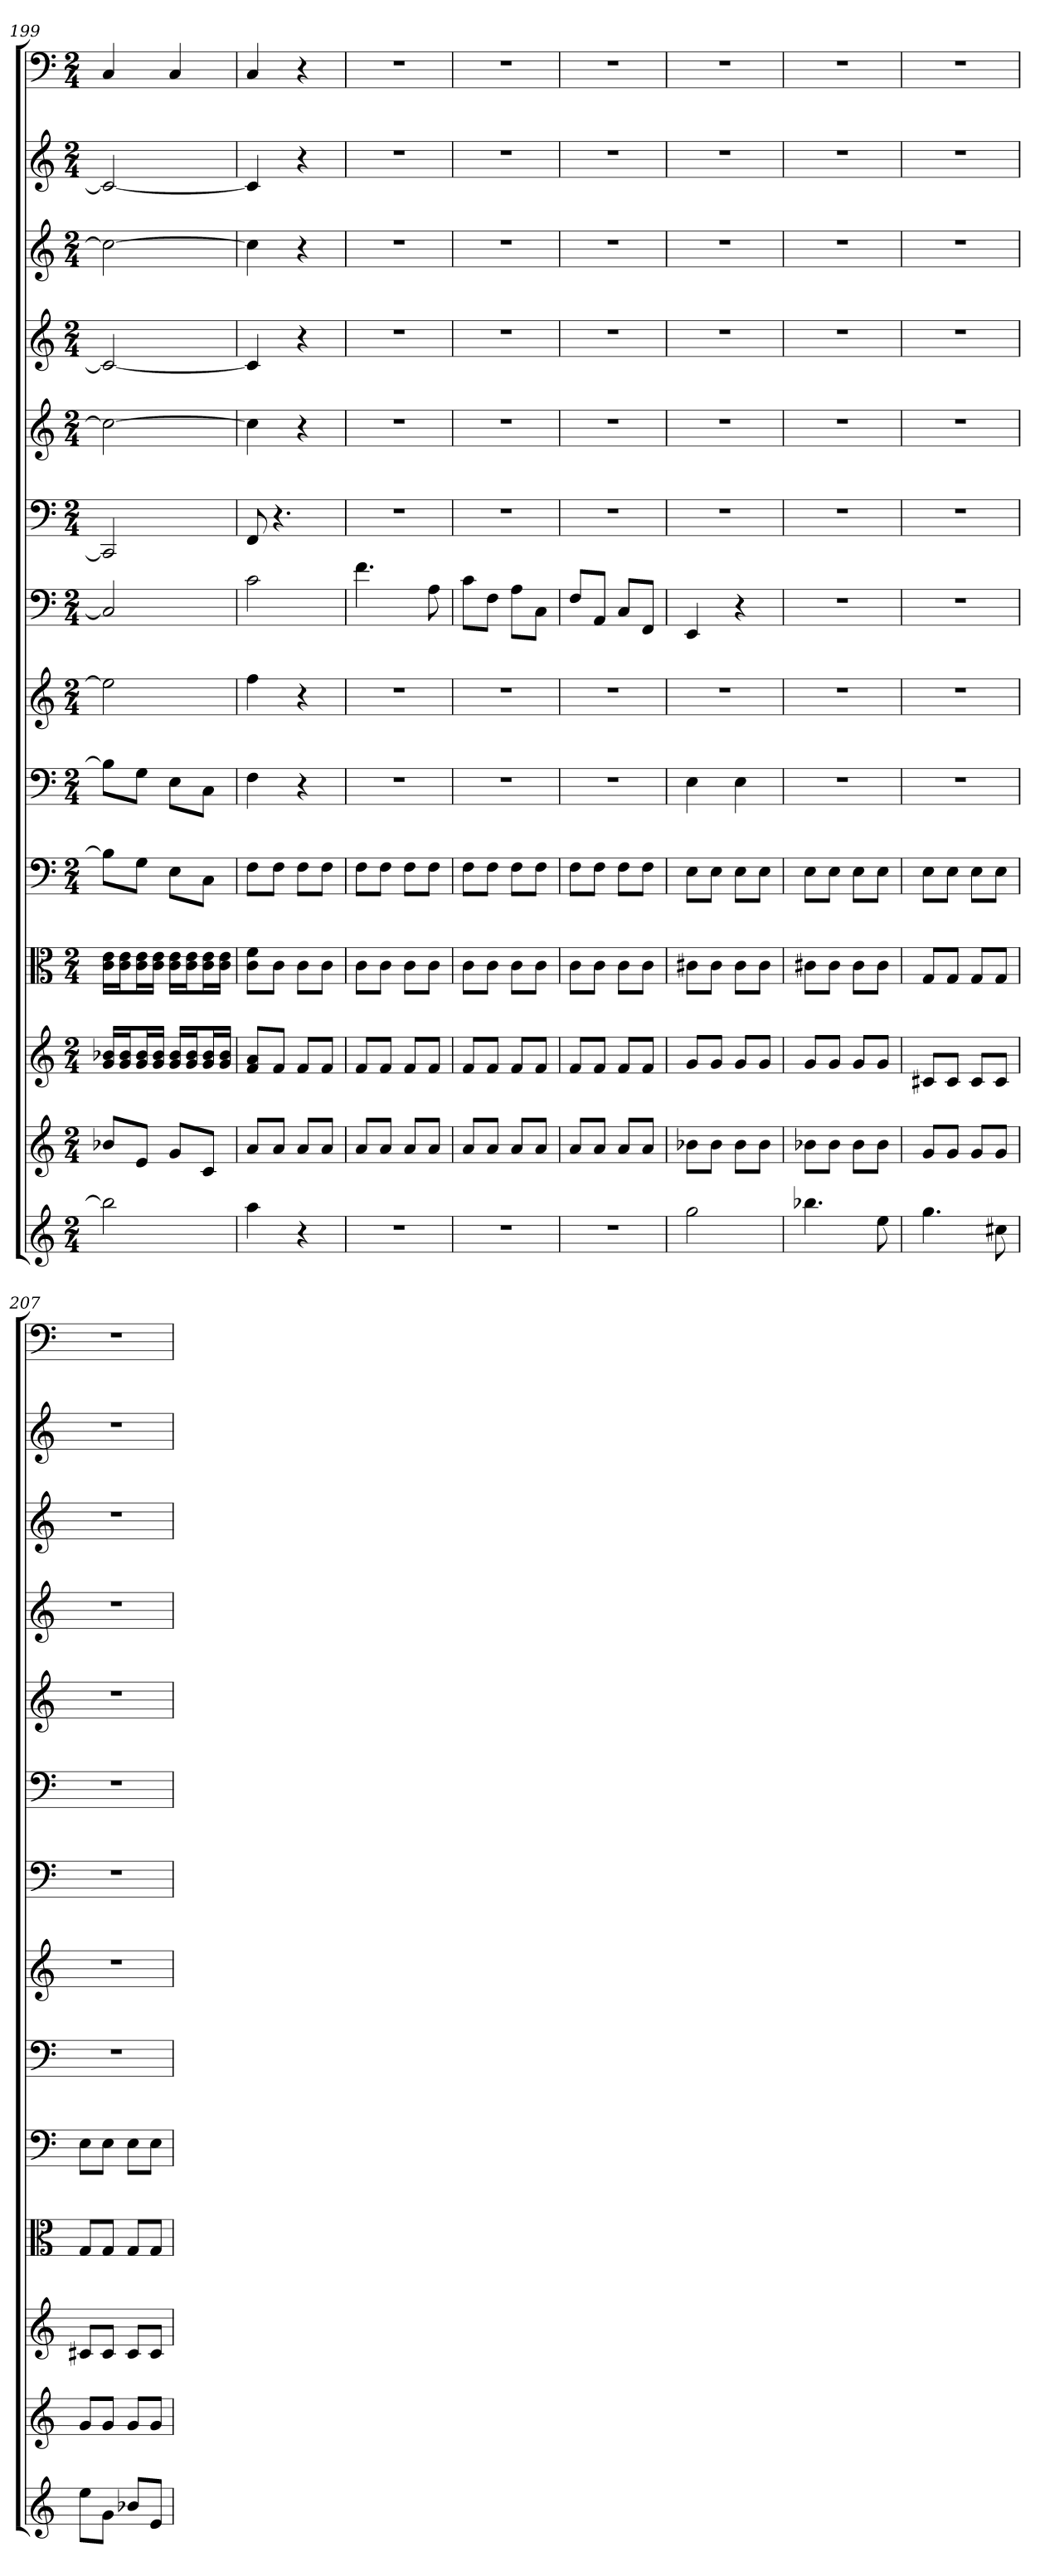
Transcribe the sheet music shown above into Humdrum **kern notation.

**kern	**kern	**kern	**kern	**kern	**kern	**kern	**kern	**kern	**kern	**kern	**kern	**kern	**kern
*part14	*part13	*part12	*part11	*part10	*part9	*part8	*part7	*part6	*part5	*part4	*part3	*part2	*part1
*staff14	*staff13	*staff12	*staff11	*staff10	*staff9	*staff8	*staff7	*staff6	*staff5	*staff4	*staff3	*staff2	*staff1
*	*	*	*clefC3	*clefF4	*clefF4	*	*clefF4	*clefF4	*	*	*	*	*clefF4
*k[]	*k[]	*k[]	*k[]	*k[]	*k[]	*k[]	*k[]	*k[]	*k[]	*k[]	*k[]	*k[]	*k[]
*C:	*C:	*C:	*C:	*C:	*C:	*C:	*C:	*C:	*C:	*C:	*C:	*C:	*C:
*M2/4	*M2/4	*M2/4	*M2/4	*M2/4	*M2/4	*M2/4	*M2/4	*M2/4	*M2/4	*M2/4	*M2/4	*M2/4	*M2/4
=199	=199	=199	=199	=199	=199	=199	=199	=199	=199	=199	=199	=199	=199
2bb-]	8b-XL	16g 16b-XLL	16c\ 16e\LL	8B-\L]	8B-\L]	2ee]	2C]	2CC]	2cc_	2c_	2cc_	2c_	4C
.	.	16g 16b-J	16c\ 16e\J	.	.	.	.	.	.	.	.	.	.
.	8eJ	16g 16b-L	16c\ 16e\L	8G\J	8G\J	.	.	.	.	.	.	.	.
.	.	16g 16b-JJ	16c\ 16e\JJ	.	.	.	.	.	.	.	.	.	.
.	8gL	16g 16b-LL	16c\ 16e\LL	8E\L	8E\L	.	.	.	.	.	.	.	4C
.	.	16g 16b-J	16c\ 16e\J	.	.	.	.	.	.	.	.	.	.
.	8cJ	16g 16b-L	16c\ 16e\L	8C\J	8C\J	.	.	.	.	.	.	.	.
.	.	16g 16b-JJ	16c\ 16e\JJ	.	.	.	.	.	.	.	.	.	.
=200	=200	=200	=200	=200	=200	=200	=200	=200	=200	=200	=200	=200	=200
4aa	8aL	8f 8aL	8c\ 8f\L	8F\L	4F	4ff	2c	8FF	4cc]	4c]	4cc]	4c]	4C
.	8aJ	8fJ	8c\J	8F\J	.	.	.	4.r	.	.	.	.	.
4r	8aL	8fL	8c\L	8F\L	4r	4r	.	.	4r	4r	4r	4r	4r
.	8aJ	8fJ	8c\J	8F\J	.	.	.	.	.	.	.	.	.
=201	=201	=201	=201	=201	=201	=201	=201	=201	=201	=201	=201	=201	=201
2r	8aL	8fL	8c\L	8F\L	2r	2r	4.f	2r	2r	2r	2r	2r	2r
.	8aJ	8fJ	8c\J	8F\J	.	.	.	.	.	.	.	.	.
.	8aL	8fL	8c\L	8F\L	.	.	.	.	.	.	.	.	.
.	8aJ	8fJ	8c\J	8F\J	.	.	8A	.	.	.	.	.	.
=202	=202	=202	=202	=202	=202	=202	=202	=202	=202	=202	=202	=202	=202
2r	8aL	8fL	8c\L	8F\L	2r	2r	8c\L	2r	2r	2r	2r	2r	2r
.	8aJ	8fJ	8c\J	8F\J	.	.	8F\J	.	.	.	.	.	.
.	8aL	8fL	8c\L	8F\L	.	.	8A\L	.	.	.	.	.	.
.	8aJ	8fJ	8c\J	8F\J	.	.	8C\J	.	.	.	.	.	.
=203	=203	=203	=203	=203	=203	=203	=203	=203	=203	=203	=203	=203	=203
2r	8aL	8fL	8c\L	8F\L	2r	2r	8F/L	2r	2r	2r	2r	2r	2r
.	8aJ	8fJ	8c\J	8F\J	.	.	8AA/J	.	.	.	.	.	.
.	8aL	8fL	8c\L	8F\L	.	.	8C/L	.	.	.	.	.	.
.	8aJ	8fJ	8c\J	8F\J	.	.	8FF/J	.	.	.	.	.	.
=204	=204	=204	=204	=204	=204	=204	=204	=204	=204	=204	=204	=204	=204
2gg	8b-XL	8gL	8c#X\L	8E\L	4E	2r	4EE	2r	2r	2r	2r	2r	2r
.	8b-J	8gJ	8c#\J	8E\J	.	.	.	.	.	.	.	.	.
.	8b-L	8gL	8c#\L	8E\L	4E	.	4r	.	.	.	.	.	.
.	8b-J	8gJ	8c#\J	8E\J	.	.	.	.	.	.	.	.	.
=205	=205	=205	=205	=205	=205	=205	=205	=205	=205	=205	=205	=205	=205
4.bb-X	8b-XL	8gL	8c#X\L	8E\L	2r	2r	2r	2r	2r	2r	2r	2r	2r
.	8b-J	8gJ	8c#\J	8E\J	.	.	.	.	.	.	.	.	.
.	8b-L	8gL	8c#\L	8E\L	.	.	.	.	.	.	.	.	.
8ee	8b-J	8gJ	8c#\J	8E\J	.	.	.	.	.	.	.	.	.
=206	=206	=206	=206	=206	=206	=206	=206	=206	=206	=206	=206	=206	=206
4.gg	8gL	8c#XL	8G/L	8E\L	2r	2r	2r	2r	2r	2r	2r	2r	2r
.	8gJ	8c#J	8G/J	8E\J	.	.	.	.	.	.	.	.	.
.	8gL	8c#L	8G/L	8E\L	.	.	.	.	.	.	.	.	.
8cc#X	8gJ	8c#J	8G/J	8E\J	.	.	.	.	.	.	.	.	.
=207	=207	=207	=207	=207	=207	=207	=207	=207	=207	=207	=207	=207	=207
8eeL	8gL	8c#XL	8G/L	8E\L	2r	2r	2r	2r	2r	2r	2r	2r	2r
8gJ	8gJ	8c#J	8G/J	8E\J	.	.	.	.	.	.	.	.	.
8b-XL	8gL	8c#L	8G/L	8E\L	.	.	.	.	.	.	.	.	.
8eJ	8gJ	8c#J	8G/J	8E\J	.	.	.	.	.	.	.	.	.
=	=	=	=	=	=	=	=	=	=	=	=	=	=
*-	*-	*-	*-	*-	*-	*-	*-	*-	*-	*-	*-	*-	*-
